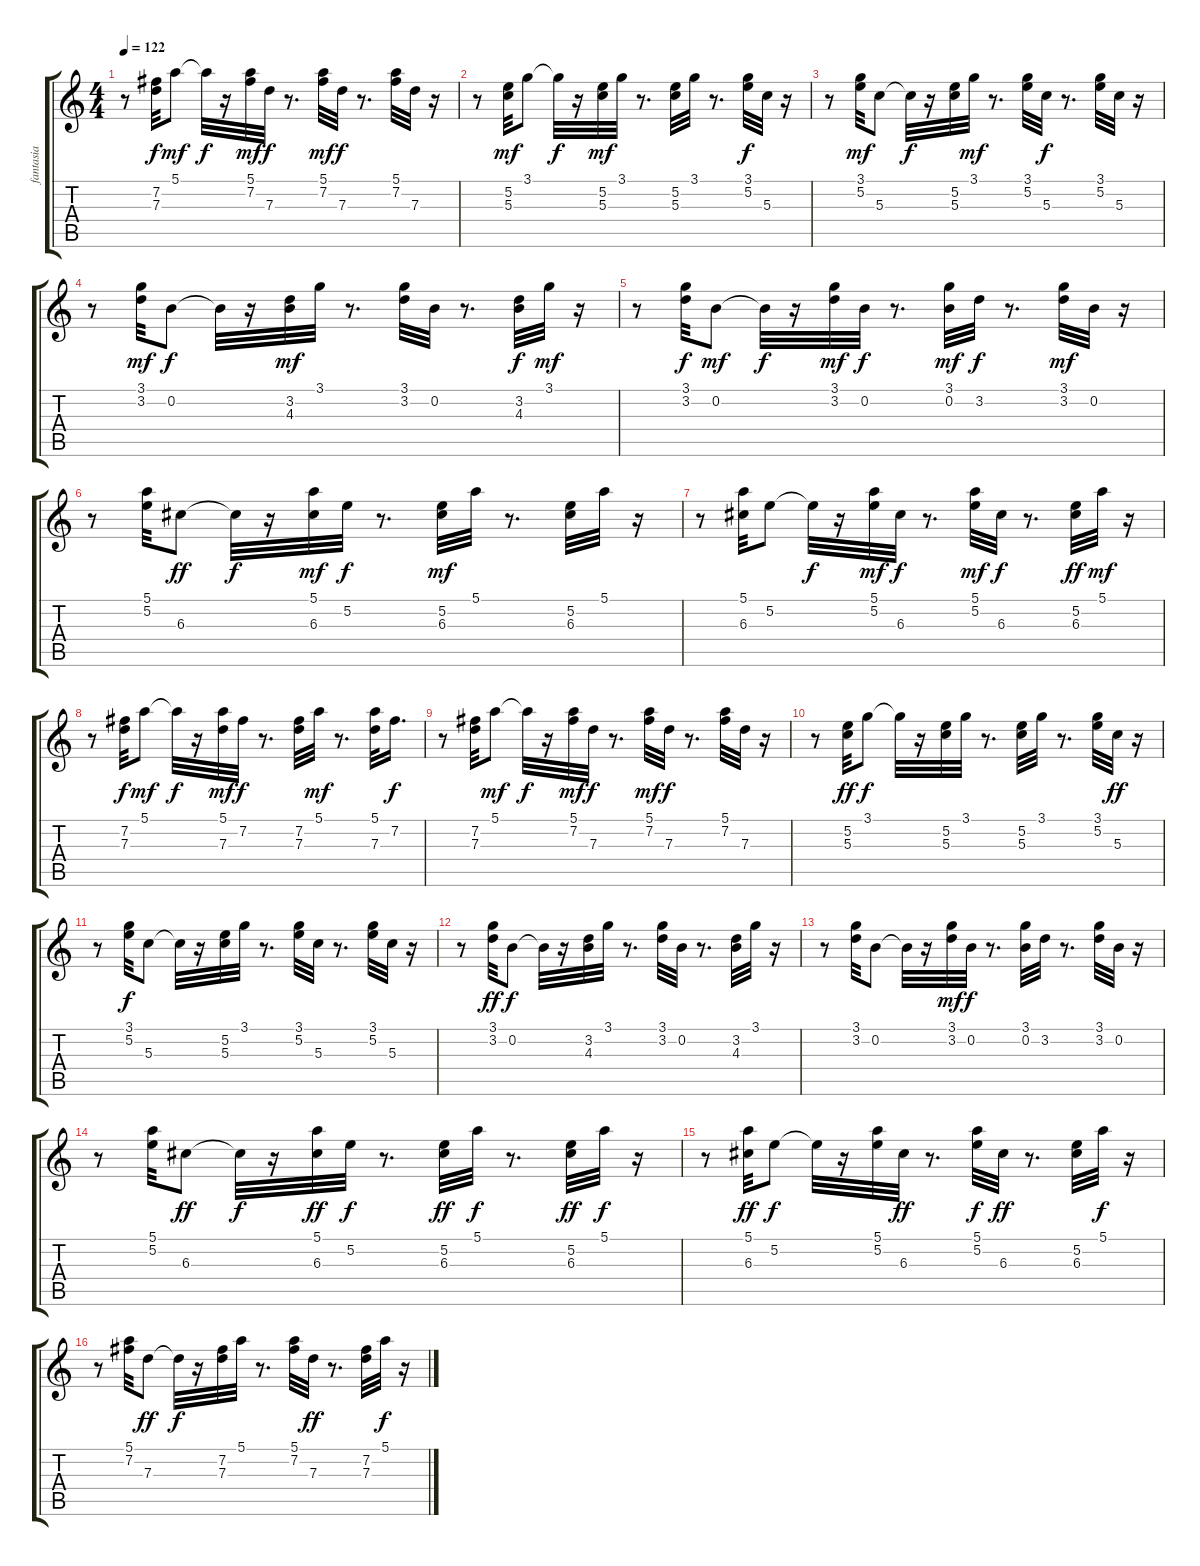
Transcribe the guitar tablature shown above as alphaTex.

\track ("fantasia" "fantasia") {instrument overdrivenguitar}
\staff {score tabs}
\tuning (E4 B3 G3 D3 A2 E2) {hide}
\ts (4 4)
\tempo 122
\clef g2
\ks c
r.8{dy mf} (7.2 7.3).32{dy f} 5.1.8{dy mf} 5.1{t}.32{dy f} r.16 (5.1 7.2).32{dy mf} 7.3.32{dy f} r.8{d} (5.1 7.2).32{dy mf} 7.3.32{dy f} r.8{d} (5.1 7.2).32 7.3.32 r.16 |
r.8 (5.2 5.3).32{dy mf} 3.1.8 3.1{t}.32{dy f} r.16 (5.2 5.3).32{dy mf} 3.1.32 r.8{d} (5.2 5.3).32 3.1.32 r.8{d} (3.1 5.2).32{dy f} 5.3.32 r.16 |
r.8 (3.1 5.2).32{dy mf} 5.3.8 5.3{t}.32{dy f} r.16 (5.2 5.3).32 3.1.32{dy mf} r.8{d} (3.1 5.2).32 5.3.32{dy f} r.8{d} (3.1 5.2).32 5.3.32 r.16 |
r.8 (3.1 3.2).32{dy mf} 0.2.8{dy f} 0.2{t}.32 r.16 (3.2 4.3).32{dy mf} 3.1.32 r.8{d} (3.1 3.2).32 0.2.32 r.8{d} (3.2 4.3).32{dy f} 3.1.32{dy mf} r.16 |
r.8 (3.1 3.2).32{dy f} 0.2.8{dy mf} 0.2{t}.32{dy f} r.16 (3.1 3.2).32{dy mf} 0.2.32{dy f} r.8{d} (3.1 0.2).32{dy mf} 3.2.32{dy f} r.8{d} (3.1 3.2).32{dy mf} 0.2.32 r.16 |
r.8 (5.1 5.2).32 6.3.8{dy ff} 6.3{t}.32{dy f} r.16 (5.1 6.3).32{dy mf} 5.2.32{dy f} r.8{d} (5.2 6.3).32{dy mf} 5.1.32 r.8{d} (5.2 6.3).32 5.1.32 r.16 |
r.8 (5.1 6.3).32 5.2.8 5.2{t}.32{dy f} r.16 (5.1 5.2).32{dy mf} 6.3.32{dy f} r.8{d} (5.1 5.2).32{dy mf} 6.3.32{dy f} r.8{d} (5.2 6.3).32{dy ff} 5.1.32{dy mf} r.16 |
r.8 (7.2 7.3).32{dy f} 5.1.8{dy mf} 5.1{t}.32{dy f} r.16 (5.1 7.3).32{dy mf} 7.2.32{dy f} r.8{d} (7.2 7.3).32 5.1.32{dy mf} r.8{d} (5.1 7.3).32 7.2.16{d dy f} |
r.8 (7.2 7.3).32 5.1.8{dy mf} 5.1{t}.32{dy f} r.16 (5.1 7.2).32{dy mf} 7.3.32{dy f} r.8{d} (5.1 7.2).32{dy mf} 7.3.32{dy f} r.8{d} (5.1 7.2).32 7.3.32 r.16 |
r.8 (5.2 5.3).32{dy ff} 3.1.8{dy f} 3.1{t}.32 r.16 (5.2 5.3).32 3.1.32 r.8{d} (5.2 5.3).32 3.1.32 r.8{d} (3.1 5.2).32 5.3.32{dy ff} r.16 |
r.8 (3.1 5.2).32{dy f} 5.3.8 5.3{t}.32 r.16 (5.2 5.3).32 3.1.32 r.8{d} (3.1 5.2).32 5.3.32 r.8{d} (3.1 5.2).32 5.3.32 r.16 |
r.8 (3.1 3.2).32{dy ff} 0.2.8{dy f} 0.2{t}.32 r.16 (3.2 4.3).32 3.1.32 r.8{d} (3.1 3.2).32 0.2.32 r.8{d} (3.2 4.3).32 3.1.32 r.16 |
r.8 (3.1 3.2).32 0.2.8 0.2{t}.32 r.16 (3.1 3.2).32{dy mf} 0.2.32{dy f} r.8{d} (3.1 0.2).32 3.2.32 r.8{d} (3.1 3.2).32 0.2.32 r.16 |
r.8 (5.1 5.2).32 6.3.8{dy ff} 6.3{t}.32{dy f} r.16 (5.1 6.3).32{dy ff} 5.2.32{dy f} r.8{d} (5.2 6.3).32{dy ff} 5.1.32{dy f} r.8{d} (5.2 6.3).32{dy ff} 5.1.32{dy f} r.16 |
r.8 (5.1 6.3).32{dy ff} 5.2.8{dy f} 5.2{t}.32 r.16 (5.1 5.2).32 6.3.32{dy ff} r.8{d} (5.1 5.2).32{dy f} 6.3.32{dy ff} r.8{d} (5.2 6.3).32 5.1.32{dy f} r.16 |
r.8 (5.1 7.2).32 7.3.8{dy ff} 7.3{t}.32{dy f} r.16 (7.2 7.3).32 5.1.32 r.8{d} (5.1 7.2).32 7.3.32{dy ff} r.8{d} (7.2 7.3).32 5.1.32{dy f} r.16
